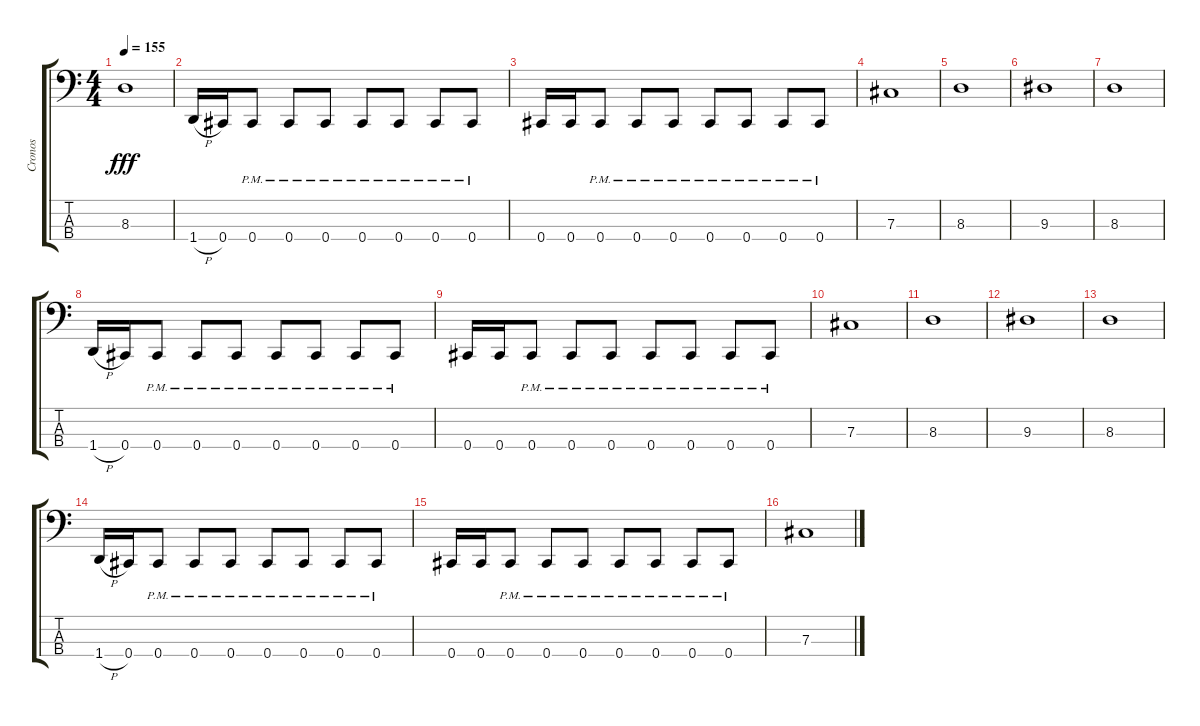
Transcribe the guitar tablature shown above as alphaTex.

\track ("Cronos" "Cronos") {instrument electricbassfinger}
\staff {score tabs}
\tuning (E2 B1 Gb1 Db1) {hide}
\ts (4 4)
\tempo 155
\clef f4
\ks c
8.3.1{dy fff} |
1.4{h}.16 0.4.16 0.4{pm}.8 0.4{pm}.8 0.4{pm}.8 0.4{pm}.8 0.4{pm}.8 0.4{pm}.8 0.4{pm}.8 |
0.4.16 0.4.16 0.4{pm}.8 0.4{pm}.8 0.4{pm}.8 0.4{pm}.8 0.4{pm}.8 0.4{pm}.8 0.4{pm}.8 |
7.3.1 |
8.3.1 |
9.3.1 |
8.3.1 |
1.4{h}.16 0.4.16 0.4{pm}.8 0.4{pm}.8 0.4{pm}.8 0.4{pm}.8 0.4{pm}.8 0.4{pm}.8 0.4{pm}.8 |
0.4.16 0.4.16 0.4{pm}.8 0.4{pm}.8 0.4{pm}.8 0.4{pm}.8 0.4{pm}.8 0.4{pm}.8 0.4{pm}.8 |
7.3.1 |
8.3.1 |
9.3.1 |
8.3.1 |
1.4{h}.16 0.4.16 0.4{pm}.8 0.4{pm}.8 0.4{pm}.8 0.4{pm}.8 0.4{pm}.8 0.4{pm}.8 0.4{pm}.8 |
0.4.16 0.4.16 0.4{pm}.8 0.4{pm}.8 0.4{pm}.8 0.4{pm}.8 0.4{pm}.8 0.4{pm}.8 0.4{pm}.8 |
7.3.1
